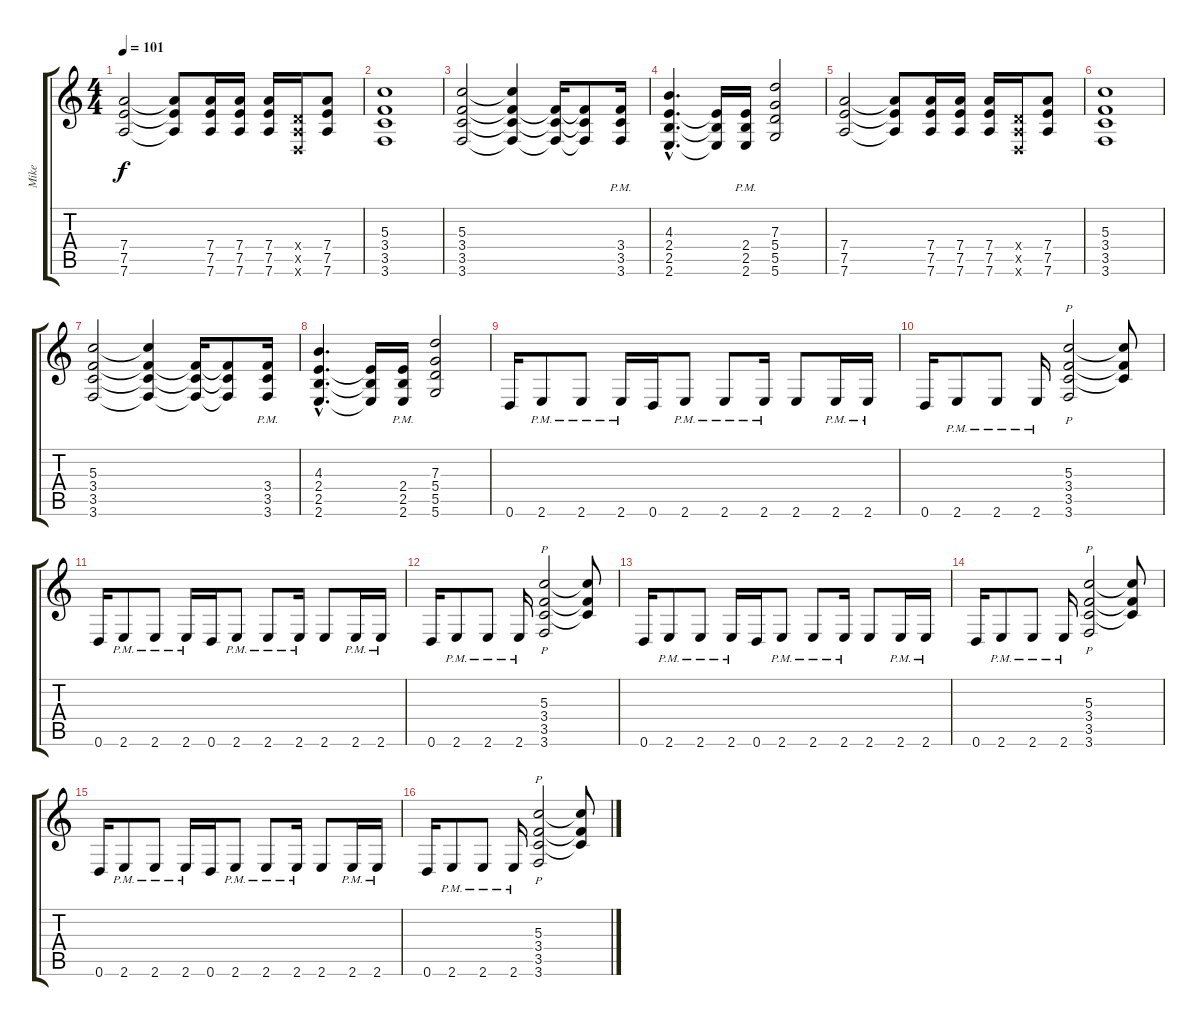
\track ("Mike" "Mike") {instrument overdrivenguitar}
\staff {score tabs}
\tuning (E4 B3 G3 D3 A2 D2) {hide}
\ts (4 4)
\tempo 101
\clef g2
\ks c
(7.4 7.5 7.6).2{dy f instrument overdrivenguitar} (7.4{t} 7.5{t} 7.6{t}).8 (7.4 7.5 7.6).16 (7.4 7.5 7.6).16 (7.4 7.5 7.6).16 (0.4{x} 0.5{x} 0.6{x}).16 (7.4 7.5 7.6).8 |
(5.3 3.4 3.5 3.6).1 |
(5.3 3.4 3.5 3.6).2 (5.3{t} 3.4{t} 3.5{t} 3.6{t}).4 (3.4{t} 3.5{t} 3.6{t}).16 (3.4{t} 3.5{t} 3.6{t}).8 (3.4{pm} 3.5{pm} 3.6{pm}).16 |
(4.3{hac} 2.4{hac} 2.5{hac} 2.6{hac}).4{d} (2.4{t} 2.5{t} 2.6{t}).16 (2.4{pm} 2.5{pm} 2.6{pm}).16 (7.3 5.4 5.5 5.6).2 |
(7.4 7.5 7.6).2 (7.4{t} 7.5{t} 7.6{t}).8 (7.4 7.5 7.6).16 (7.4 7.5 7.6).16 (7.4 7.5 7.6).16 (0.4{x} 0.5{x} 0.6{x}).16 (7.4 7.5 7.6).8 |
(5.3 3.4 3.5 3.6).1 |
(5.3 3.4 3.5 3.6).2 (5.3{t} 3.4{t} 3.5{t} 3.6{t}).4 (3.4{t} 3.5{t} 3.6{t}).16 (3.4{t} 3.5{t} 3.6{t}).8 (3.4{pm} 3.5{pm} 3.6{pm}).16 |
(4.3{hac} 2.4{hac} 2.5{hac} 2.6{hac}).4{d} (2.4{t} 2.5{t} 2.6{t}).16 (2.4{pm} 2.5{pm} 2.6{pm}).16 (7.3 5.4 5.5 5.6).2 |
0.6.16 2.6{pm}.8 2.6{pm}.8 2.6{pm}.16 0.6.16 2.6{pm}.8 2.6{pm}.8 2.6{pm}.16 2.6.8 2.6{pm}.16 2.6{pm}.16 |
0.6.16 2.6{pm}.8 2.6{pm}.8 2.6{pm}.16 (5.3 3.4 3.5 3.6).2{p} (5.3{t} 3.4{t} 3.5{t}).8 |
0.6.16 2.6{pm}.8 2.6{pm}.8 2.6{pm}.16 0.6.16 2.6{pm}.8 2.6{pm}.8 2.6{pm}.16 2.6.8 2.6{pm}.16 2.6{pm}.16 |
0.6.16 2.6{pm}.8 2.6{pm}.8 2.6{pm}.16 (5.3 3.4 3.5 3.6).2{p} (5.3{t} 3.4{t} 3.5{t}).8 |
0.6.16 2.6{pm}.8 2.6{pm}.8 2.6{pm}.16 0.6.16 2.6{pm}.8 2.6{pm}.8 2.6{pm}.16 2.6.8 2.6{pm}.16 2.6{pm}.16 |
0.6.16 2.6{pm}.8 2.6{pm}.8 2.6{pm}.16 (5.3 3.4 3.5 3.6).2{p} (5.3{t} 3.4{t} 3.5{t}).8 |
0.6.16 2.6{pm}.8 2.6{pm}.8 2.6{pm}.16 0.6.16 2.6{pm}.8 2.6{pm}.8 2.6{pm}.16 2.6.8 2.6{pm}.16 2.6{pm}.16 |
0.6.16 2.6{pm}.8 2.6{pm}.8 2.6{pm}.16 (5.3 3.4 3.5 3.6).2{p} (5.3{t} 3.4{t} 3.5{t}).8
